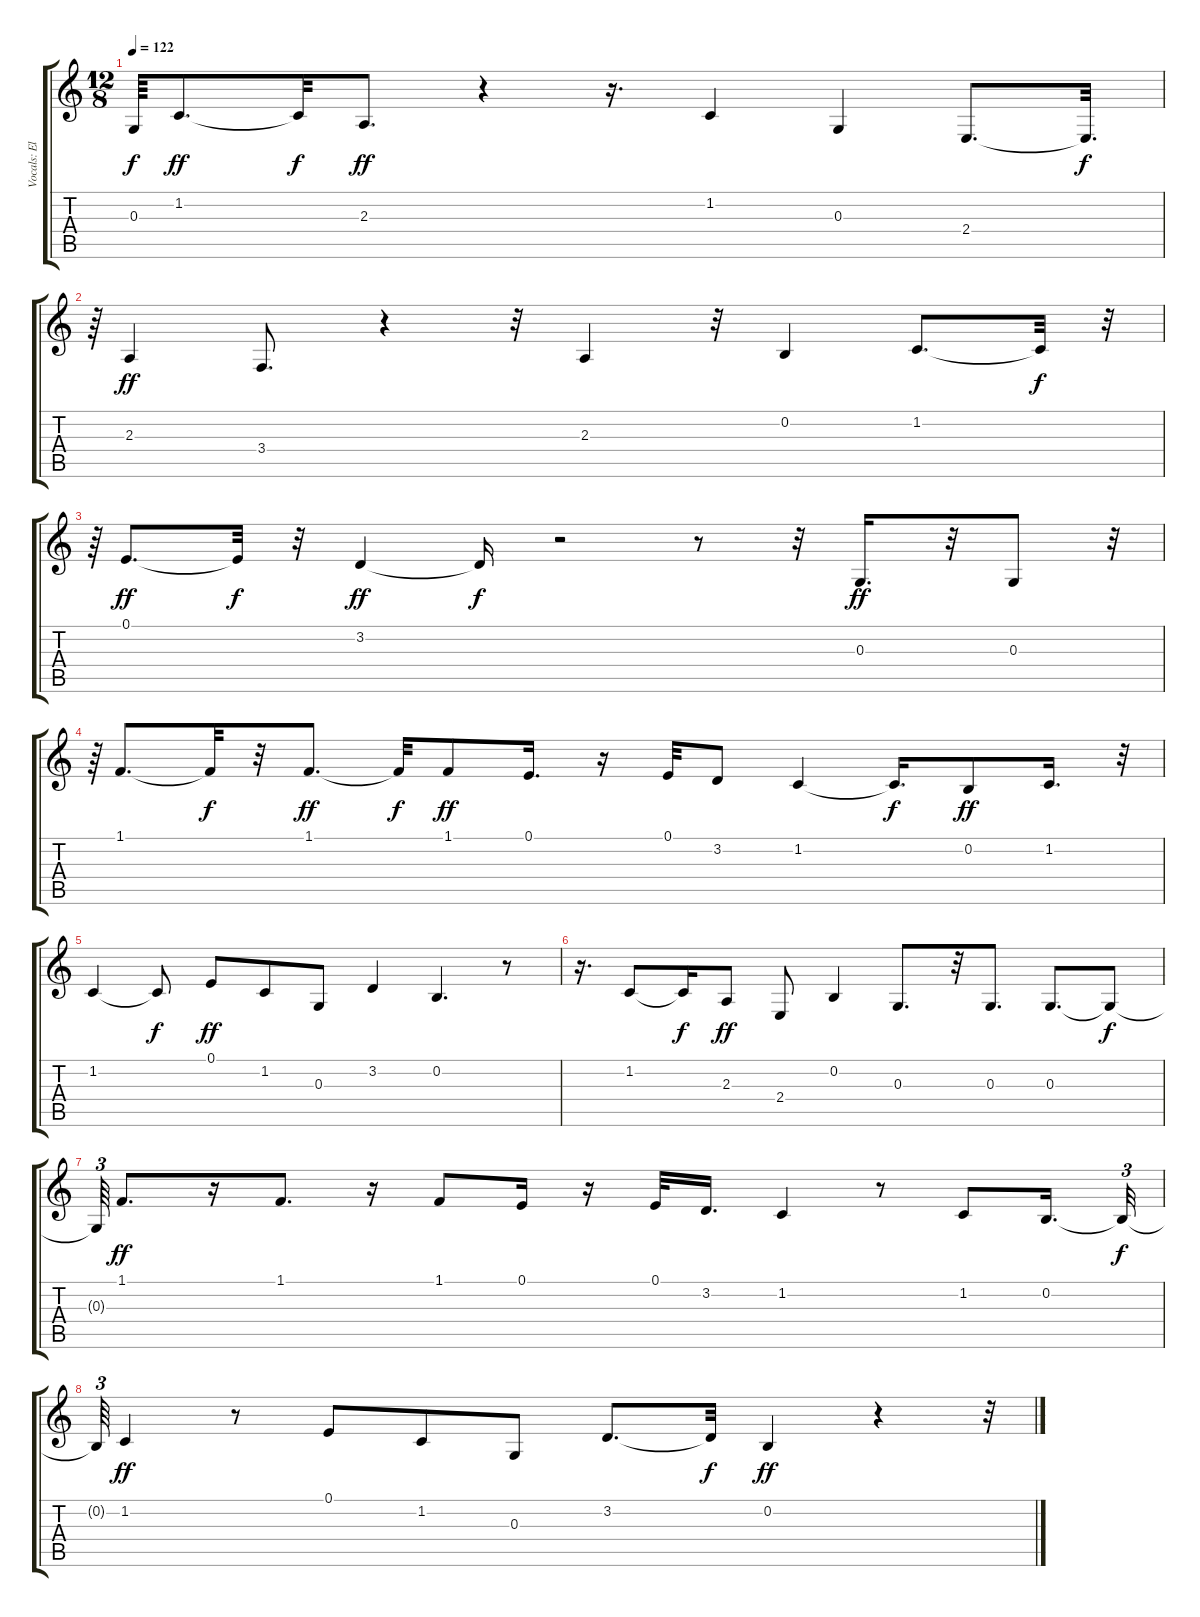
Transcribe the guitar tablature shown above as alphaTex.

\track ("Vocals: Elton John" "Vocals: El") {instrument synthbrass2}
\staff {score tabs}
\tuning (E4 B3 G3 D3 A2 E2) {hide}
\ts (12 8)
\tempo 122
\clef g2
\ks c
0.3{t}.64{dy f} 1.2.8{d dy ff} 1.2{t}.32{dy f} 2.3.8{d dy ff} r.4 r.16{d} 1.2.4 0.3.4 2.4.8{d} 2.4{t}.32{d dy f} |
r.64{tu (3 2)} 2.3.4{dy ff} 3.4.8{d} r.4 r.32 2.3.4 r.32 0.2.4 1.2.8{d} 1.2{t}.32{dy f} r.32{tu (3 2)} |
r.64{tu (3 2)} 0.1.8{d dy ff} 0.1{t}.32{dy f} r.32 3.2.4{dy ff} 3.2{t}.16{dy f} r.2 r.8 r.32 0.3.16{d dy ff} r.32 0.3.8 r.32{tu (3 2)} |
r.64{tu (3 2)} 1.1.8{d} 1.1{t}.32{dy f} r.32 1.1.8{d dy ff} 1.1{t}.32{dy f} 1.1.8{dy ff} 0.1.16{d} r.16 0.1.32 3.2.8 1.2.4 1.2{t}.16{d dy f} 0.2.8{dy ff} 1.2.16{d} r.32{tu (3 2)} |
1.2.4 1.2{t}.8{dy f} 0.1.8{dy ff} 1.2.8 0.3.8 3.2.4 0.2.4{d} r.8 |
r.16{d} 1.2.8 1.2{t}.16{dy f} 2.3.8{dy ff} 2.4.8 0.2.4 0.3.8{d} r.32 0.3.8{d} 0.3.8{d} 0.3{t}.8{dy f} |
0.3{t}.64{tu (3 2)} 1.1.8{d dy ff} r.16 1.1.8{d} r.16 1.1.8 0.1.16 r.16 0.1.32 3.2.16{d} 1.2.4 r.8 1.2.8 0.2.16{d} 0.2{t}.32{tu (3 2) dy f} |
0.2{t}.64{tu (3 2)} 1.2.4{dy ff} r.8 0.1.8 1.2.8 0.3.8 3.2.8{d} 3.2{t}.32{dy f} 0.2.4{dy ff} r.4 r.32{tu (3 2)}
